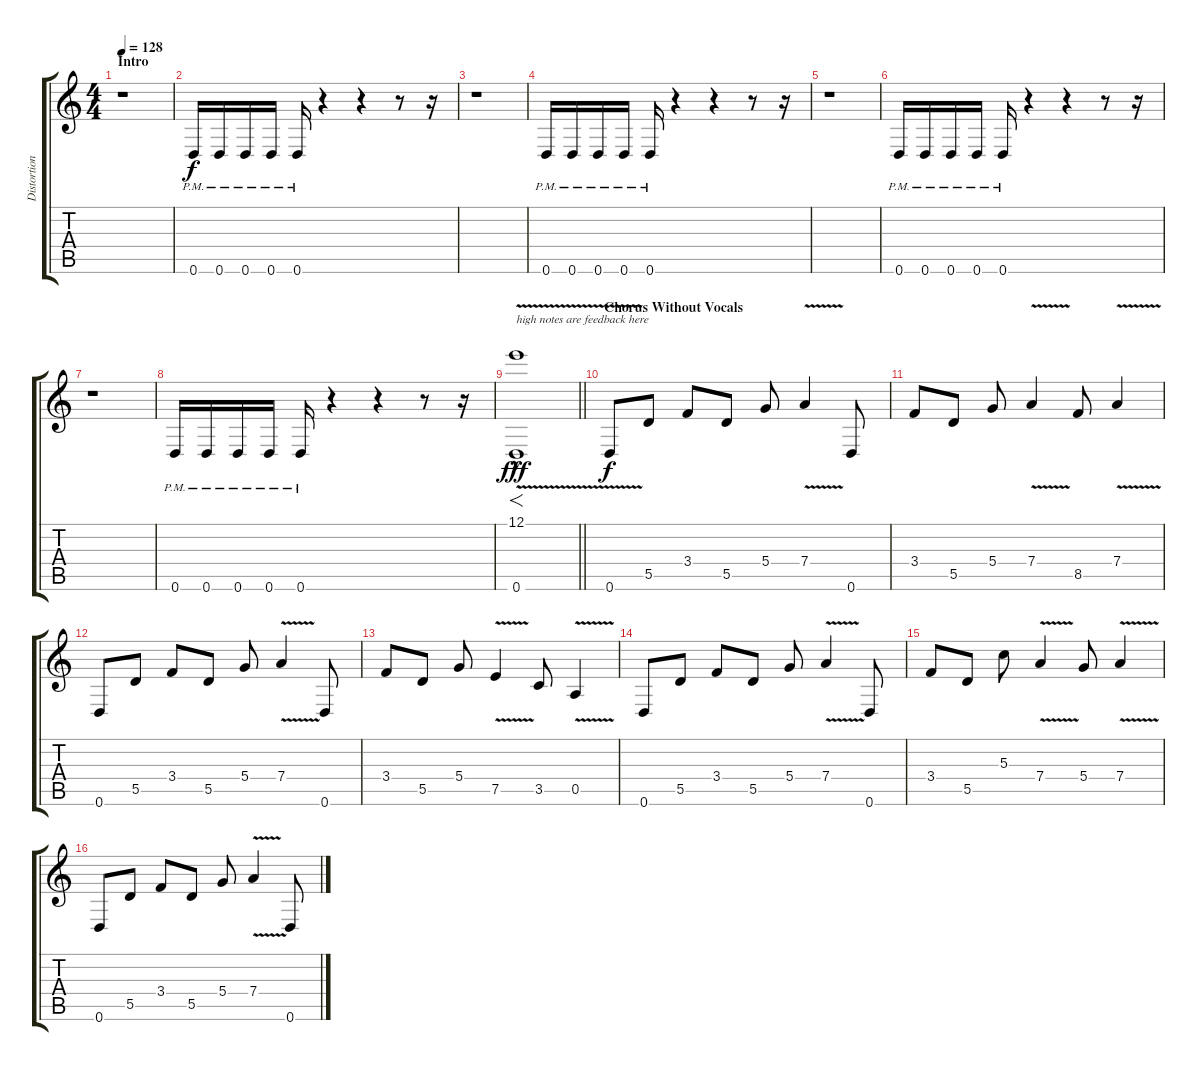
\track ("Distortion Guitar 1" "Distortion") {instrument distortionguitar}
\staff {score tabs}
\tuning (E4 B3 G3 D3 A2 D2) {hide}
\ts (4 4)
\section ("" "Intro")
\tempo 128
\clef g2
\ks c
r.1{dy f instrument distortionguitar} |
0.6{pm}.16 0.6{pm}.16 0.6{pm}.16 0.6{pm}.16 0.6{pm}.16 r.4 r.4 r.8 r.16 |
r.1 |
0.6{pm}.16 0.6{pm}.16 0.6{pm}.16 0.6{pm}.16 0.6{pm}.16 r.4 r.4 r.8 r.16 |
r.1 |
0.6{pm}.16 0.6{pm}.16 0.6{pm}.16 0.6{pm}.16 0.6{pm}.16 r.4 r.4 r.8 r.16 |
r.1 |
0.6{pm}.16 0.6{pm}.16 0.6{pm}.16 0.6{pm}.16 0.6{pm}.16 r.4 r.4 r.8 r.16 |
\barLineRight lightlight
(12.1{v} 0.6{hac}).1{f txt "high notes are feedback here" dy fff} |
\section ("" "Chorus Without Vocals")
0.6{v}.8{dy f} 5.5.8 3.4.8 5.5.8 5.4.8 7.4{v}.4 0.6.8 |
3.4.8 5.5.8 5.4.8 7.4{v}.4 8.5.8 7.4{v}.4 |
0.6.8 5.5.8 3.4.8 5.5.8 5.4.8 7.4{v}.4 0.6.8 |
3.4.8 5.5.8 5.4.8 7.5{v}.4 3.5.8 0.5{v}.4 |
0.6.8 5.5.8 3.4.8 5.5.8 5.4.8 7.4{v}.4 0.6.8 |
3.4.8 5.5.8 5.3.8 7.4{v}.4 5.4.8 7.4{v}.4 |
0.6.8 5.5.8 3.4.8 5.5.8 5.4.8 7.4{v}.4 0.6.8
